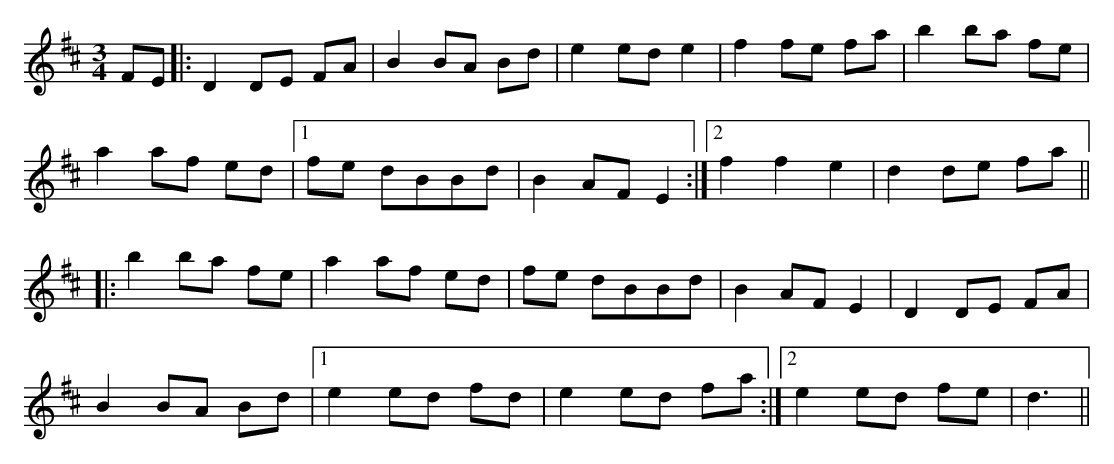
X:1
M:3/4
K:D
FE|:D2 DE FA|B2 BA Bd|e2 ed e2|f2 fe fa|b2 ba fe|
a2 af ed|1 fe dBBd|B2 AF E2:|2 f2 f2 e2|d2de fa||
|:b2 ba fe|a2 af ed|fe dBBd|B2 AF E2|D2 DE FA|
B2 BA Bd|1 e2 ed fd|e2 ed fa:|2 e2 ed fe|d3||
